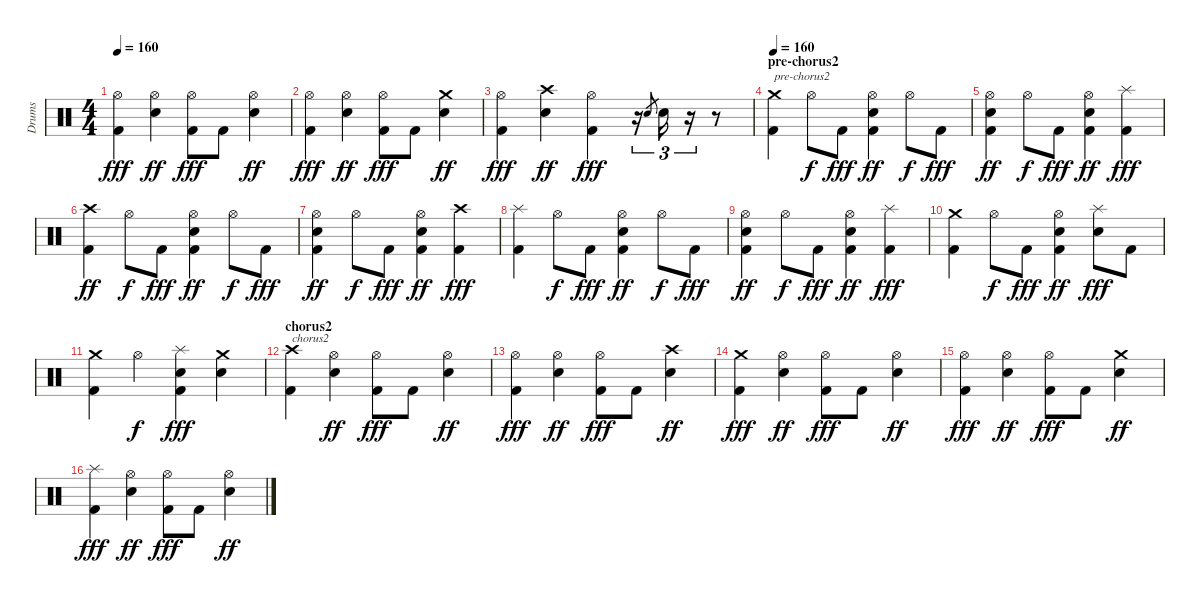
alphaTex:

\track ("Drums" "Drums") {instrument percussion}
\staff {score}
\articulation defaults
\ts (4 4)
\tempo 160
\clef neutral
\ks c
("Hi-Hat (open)" "Kick (hit) 2").4{dy fff} ("Hi-Hat (open)" "Snare (hit) 2").4{dy ff} ("Hi-Hat (open)" "Kick (hit) 2").8{dy fff} "Kick (hit) 2".8 ("Hi-Hat (open)" "Snare (hit) 2").4{dy ff} |
("Hi-Hat (open)" "Kick (hit) 2").4{dy fff} ("Hi-Hat (open)" "Snare (hit) 2").4{dy ff} ("Hi-Hat (open)" "Kick (hit) 2").8{dy fff} "Kick (hit) 2".8 ("Crash medium (hit)" "Snare (hit) 2").4{dy ff} |
("Hi-Hat (open)" "Kick (hit) 2").4{dy fff} ("Crash high (hit)" "Snare (hit) 2").4{dy ff} ("Hi-Hat (open)" "Kick (hit) 2").4{dy fff} r.16{tu (3 2)} "Snare (hit) 2".8{gr} "Snare (hit) 2".16{tu (3 2) balance 5} r.16{tu (3 2)} r.8 |
\section ("" "pre-chorus2")
\tempo 160
("Crash medium (hit)" "Kick (hit) 2").4{txt "pre-chorus2" balance 8} "Hi-Hat (open)".8{dy f} "Kick (hit) 2".8{dy fff} ("Hi-Hat (open)" "Kick (hit) 2" "Snare (hit) 2").4{dy ff} "Hi-Hat (open)".8{dy f} "Kick (hit) 2".8{dy fff} |
("Hi-Hat (open)" "Kick (hit) 2" "Snare (hit) 2").4{dy ff} "Hi-Hat (open)".8{dy f} "Kick (hit) 2".8{dy fff} ("Hi-Hat (open)" "Kick (hit) 2" "Snare (hit) 2").4{dy ff} ("Splash (hit)" "Kick (hit) 2").4{dy fff} |
("Crash high (hit)" "Kick (hit) 2").4{dy ff} "Hi-Hat (open)".8{dy f} "Kick (hit) 2".8{dy fff} ("Hi-Hat (open)" "Kick (hit) 2" "Snare (hit) 2").4{dy ff} "Hi-Hat (open)".8{dy f} "Kick (hit) 2".8{dy fff} |
("Hi-Hat (open)" "Kick (hit) 2" "Snare (hit) 2").4{dy ff} "Hi-Hat (open)".8{dy f} "Kick (hit) 2".8{dy fff} ("Hi-Hat (open)" "Kick (hit) 2" "Snare (hit) 2").4{dy ff} ("Crash high (hit)" "Kick (hit) 2").4{dy fff} |
("Splash (hit)" "Kick (hit) 2").4 "Hi-Hat (open)".8{dy f} "Kick (hit) 2".8{dy fff} ("Hi-Hat (open)" "Kick (hit) 2" "Snare (hit) 2").4{dy ff} "Hi-Hat (open)".8{dy f} "Kick (hit) 2".8{dy fff} |
("Hi-Hat (open)" "Kick (hit) 2" "Snare (hit) 2").4{dy ff} "Hi-Hat (open)".8{dy f} "Kick (hit) 2".8{dy fff} ("Hi-Hat (open)" "Kick (hit) 2" "Snare (hit) 2").4{dy ff} ("Splash (hit)" "Kick (hit) 2").4{dy fff} |
("Crash medium (hit)" "Kick (hit) 2").4 "Hi-Hat (open)".8{dy f} "Kick (hit) 2".8{dy fff} ("Hi-Hat (open)" "Kick (hit) 2" "Snare (hit) 2").4{dy ff} ("Splash (hit)" "Snare (hit) 2").8{dy fff} "Kick (hit) 2".8 |
("Crash medium (hit)" "Kick (hit) 2").4 "Hi-Hat (open)".4{dy f} ("Splash (hit)" "Kick (hit) 2" "Snare (hit) 2").4{dy fff} ("Crash medium (hit)" "Snare (hit) 2").4 |
\section ("" "chorus2")
("Crash high (hit)" "Kick (hit) 2").4{txt "chorus2"} ("Hi-Hat (open)" "Snare (hit) 2").4{dy ff} ("Hi-Hat (open)" "Kick (hit) 2").8{dy fff} "Kick (hit) 2".8 ("Hi-Hat (open)" "Snare (hit) 2").4{dy ff} |
("Hi-Hat (open)" "Kick (hit) 2").4{dy fff} ("Hi-Hat (open)" "Snare (hit) 2").4{dy ff} ("Hi-Hat (open)" "Kick (hit) 2").8{dy fff} "Kick (hit) 2".8 ("Crash high (hit)" "Snare (hit) 2").4{dy ff} |
("Crash medium (hit)" "Kick (hit) 2").4{dy fff} ("Hi-Hat (open)" "Snare (hit) 2").4{dy ff} ("Hi-Hat (open)" "Kick (hit) 2").8{dy fff} "Kick (hit) 2".8 ("Hi-Hat (open)" "Snare (hit) 2").4{dy ff} |
("Hi-Hat (open)" "Kick (hit) 2").4{dy fff} ("Hi-Hat (open)" "Snare (hit) 2").4{dy ff} ("Hi-Hat (open)" "Kick (hit) 2").8{dy fff} "Kick (hit) 2".8 ("Crash medium (hit)" "Snare (hit) 2").4{dy ff} |
("Splash (hit)" "Kick (hit) 2").4{dy fff} ("Hi-Hat (open)" "Snare (hit) 2").4{dy ff} ("Hi-Hat (open)" "Kick (hit) 2").8{dy fff} "Kick (hit) 2".8 ("Hi-Hat (open)" "Snare (hit) 2").4{dy ff}
